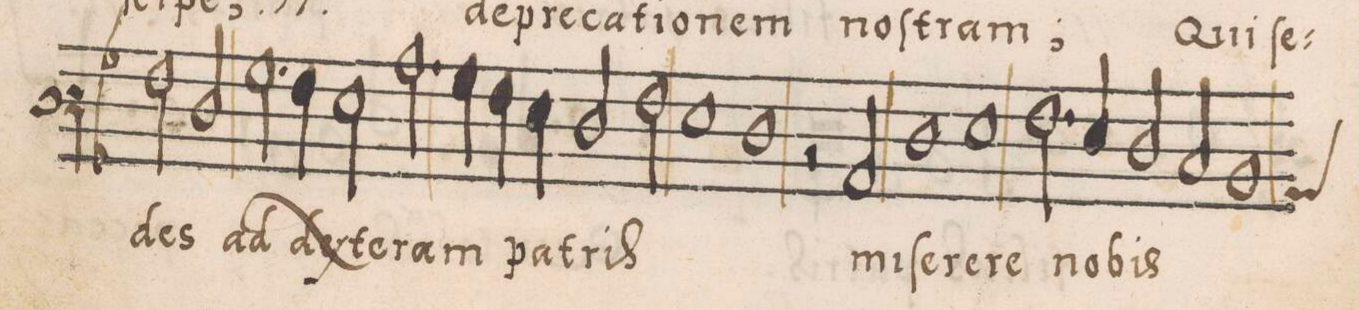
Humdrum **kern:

**kern	**text
*I"BASSVS	*
*clefF3	*
*k[b-]	*
*met(C|)	*
*M2/1	*
2A\	-des
2F/	ad
2.B-\	dex-
4A\	.
=125-	=125-
2G\	-te-
2.c\	-ram-
4B-\	.
4A\	.
4G\	.
=126-	=126-
2F/	-pa-
2A\	-triS
1G\	.
=127-	=127-
1F\	.
2r	.
2C/	mi-
=128-	=128-
1F\	-ſe-
1G\	-re-
=129-	=129-
2.A\	-re
4G/	.
2F/	no-
2E/	-bis
=130-	=130-
*custos:C	*
1D/	.
*-	*-
